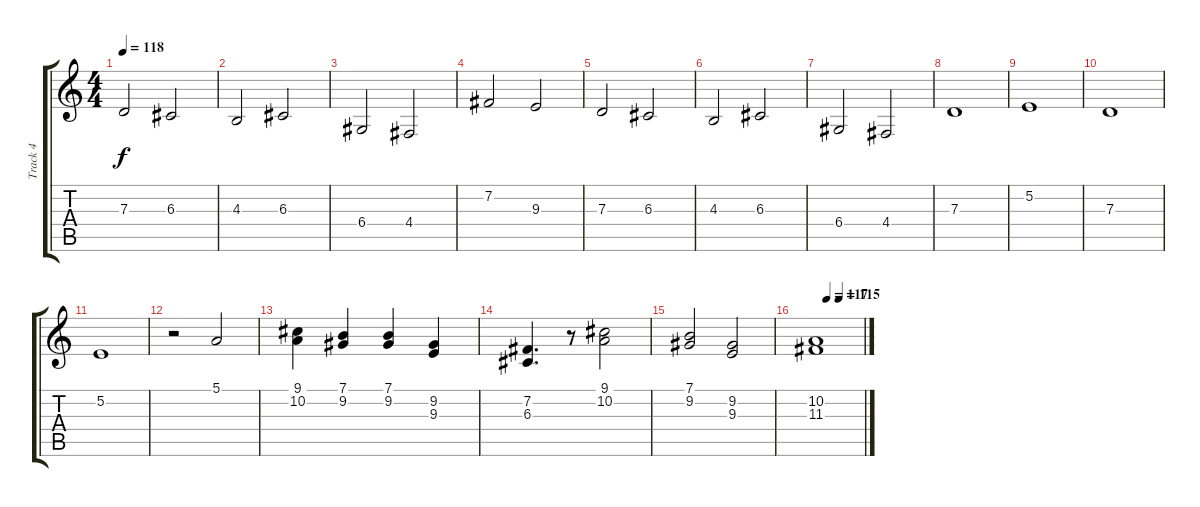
\track ("Track 4" "Track 4") {instrument stringensemble1}
\staff {score tabs}
\tuning (E4 B3 G3 D3 A2 E2) {hide}
\ts (4 4)
\tempo 118
\clef g2
\ks c
7.3.2{dy f} 6.3.2 |
4.3.2 6.3.2 |
6.4.2 4.4.2 |
7.2.2 9.3.2 |
7.3.2 6.3.2 |
4.3.2 6.3.2 |
6.4.2 4.4.2 |
7.3.1 |
5.2.1 |
7.3.1 |
5.2.1 |
r.2 5.1.2 |
(9.1 10.2).4 (7.1 9.2).4 (7.1 9.2).4 (9.2 9.3).4 |
(7.2 6.3).4{d} r.8 (9.1 10.2).2 |
(7.1 9.2).2 (9.2 9.3).2 |
\tempo (117 0.25)
\tempo (115 0.5)
(10.2 11.3).1
